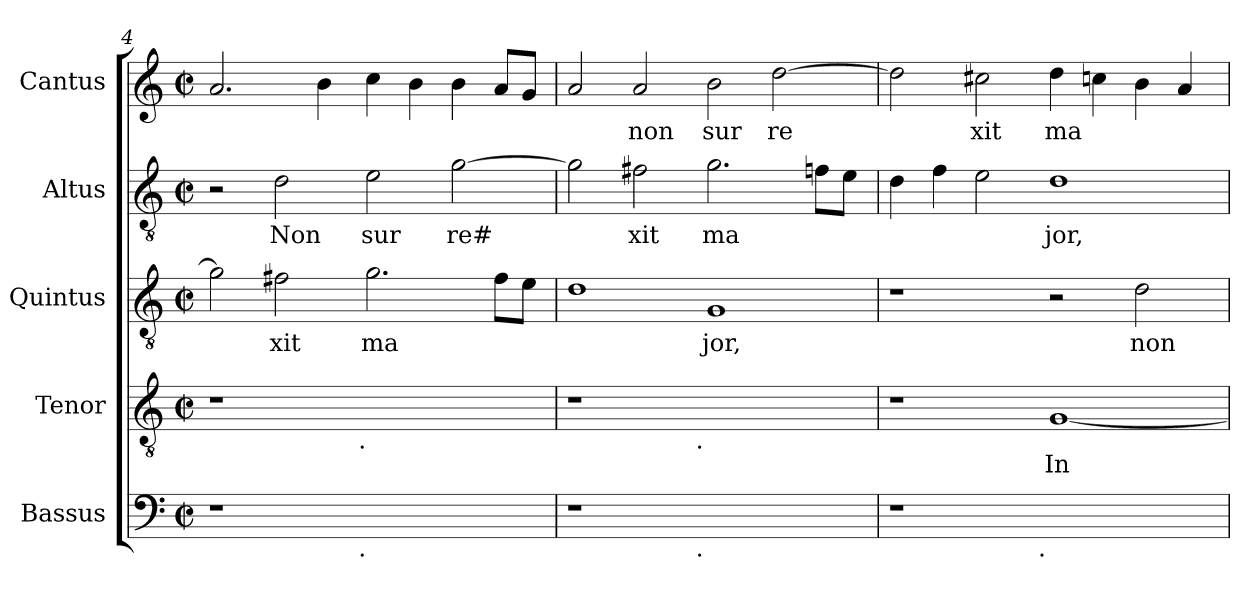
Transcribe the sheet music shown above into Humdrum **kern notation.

**kern	**kern	**text	**kern	**text	**kern	**text	**kern	**text
*part5	*part4	*part4	*part3	*part3	*part2	*part2	*part1	*part1
*staff5	*staff4	*staff4	*staff3	*staff3	*staff2	*staff2	*staff1	*staff1
*I"Bassus	*I"Tenor	*	*I"Quintus	*	*I"Altus	*	*I"Cantus	*
*clefF4	*clefGv2	*	*clefGv2	*	*clefGv2	*	*clefG2	*
*k[]	*k[]	*	*k[]	*	*k[]	*	*k[]	*
*C:	*C:	*	*C:	*	*C:	*	*C:	*
*M2/2	*M2/2	*	*M2/2	*	*M2/2	*	*M2/2	*
*met(c|)	*met(c|)	*	*met(c|)	*	*met(c|)	*	*met(c|)	*
=4	=4	=4	=4	=4	=4	=4	=4	=4
!	!	!	!	!LO:LY:b:cj	!	!	!	!LO:LY:b:cj
*^	*^	*	*	*	*	*	*	*
1r	2ryy	1r	2ryy	.	2g\]	.	2r	.	2.a/	.
!	!	!	!	!	!	!LO:LY:b:cj	!	!LO:LY:b:cj	!	!
.	4ryy	.	4ryy	.	2f#X\	xit	2d\	Non	.	.
!	!	!	!	!	!	!	!	!	!	!LO:LY:b:cj
.	8...ryy	.	8...ryy	.	.	.	.	.	4b\	.
!	!	!	!LO:TX:b:t=.	!	!	!	!	!	!	!
!	!LO:TX:b:t=.	!	!	!	!	!	!	!	!	!
.	1ryy	.	1ryy	.	.	.	.	.	.	.
!	!	!	!	!	!	!LO:LY:b:cj	!	!LO:LY:b:cj	!	!LO:LY:b:cj
1ryy	.	1ryy	.	.	2.g\	ma	2e\	sur	4cc\	.
!	!	!	!	!	!	!	!	!	!	!LO:LY:b:cj
.	.	.	.	.	.	.	.	.	4b\	.
!	!	!	!	!	!	!	!	!LO:LY:b:cj	!	!LO:LY:b:cj
.	.	.	.	.	.	.	[>2g\	re#	4b\	.
!	!	!	!	!	!	!LO:LY:b:cj	!	!	!	!LO:LY:b:cj
.	.	.	.	.	8f#\L	.	.	.	8a/L	.
!	!	!	!	!	!	!LO:LY:b:cj	!	!	!	!LO:LY:b:cj
.	.	.	.	.	8e\J	.	.	.	8g/J	.
.	64ryy	.	64ryy	.	.	.	.	.	.	.
=5	=5	=5	=5	=5	=5	=5	=5	=5	=5	=5
!	!	!	!	!	!	!LO:LY:b:cj	!	!LO:LY:b:cj	!	!LO:LY:b:cj
1r	2ryy	1r	2ryy	.	1d	.	2g\]	.	2a/	.
!	!	!	!	!	!	!	!	!LO:LY:b:cj	!	!LO:LY:b:cj
.	4...ryy	.	4...ryy	.	.	.	2f#X\	xit	2a/	non
!	!	!	!LO:TX:b:t=.	!	!	!	!	!	!	!
!	!LO:TX:b:t=.	!	!	!	!	!	!	!	!	!
.	1ryy	.	1ryy	.	.	.	.	.	.	.
!	!	!	!	!	!	!LO:LY:b:cj	!	!LO:LY:b:cj	!	!LO:LY:b:cj
1ryy	.	1ryy	.	.	1G	jor,	2.g\	ma	2b\	sur
!	!	!	!	!	!	!	!	!	!	!LO:LY:b:cj
.	.	.	.	.	.	.	.	.	[<2dd\	re
!	!	!	!	!	!	!	!	!LO:LY:b:cj	!	!
.	.	.	.	.	.	.	8fn\L	.	.	.
!	!	!	!	!	!	!	!	!LO:LY:b:cj	!	!
.	.	.	.	.	.	.	8e\J	.	.	.
.	32ryy	.	32ryy	.	.	.	.	.	.	.
!!LO:LB:g=z
=6	=6	=6	=6	=6	=6	=6	=6	=6	=6	=6
!	!	!	!	!	!	!	!	!LO:LY:b:cj	!	!LO:LY:b:cj
*	*	*v	*v	*	*	*	*	*	*	*
1r	2ryy	1r	.	1r	.	4d\	.	2dd\]	.
!	!	!	!	!	!	!	!LO:LY:b:cj	!	!
.	.	.	.	.	.	4f\	.	.	.
!	!	!	!	!	!	!	!LO:LY:b:cj	!	!LO:LY:b:cj
.	4...ryy	.	.	.	.	2e\	.	2cc#X\	xit
!	!LO:TX:b:t=.	!	!	!	!	!	!	!	!
.	1ryy	.	.	.	.	.	.	.	.
!	!	!	!LO:LY:b:cj	!	!	!	!LO:LY:b:cj	!	!LO:LY:b:cj
1ryy	.	[<1G	In-	2r	.	1d	jor,	4dd\	ma-
!	!	!	!	!	!	!	!	!	!LO:LY:b:cj
.	.	.	.	.	.	.	.	4ccn\	--
!	!	!	!	!	!LO:LY:b:cj	!	!	!	!LO:LY:b:cj
.	.	.	.	2d\	non	.	.	4b\	--
!	!	!	!	!	!	!	!	!	!LO:LY:b:cj
.	.	.	.	.	.	.	.	4a/	--
.	32ryy	.	.	.	.	.	.	.	.
*v	*v	*	*	*	*	*	*	*	*
=	=	=	=	=	=	=	=	=
*-	*-	*-	*-	*-	*-	*-	*-	*-
